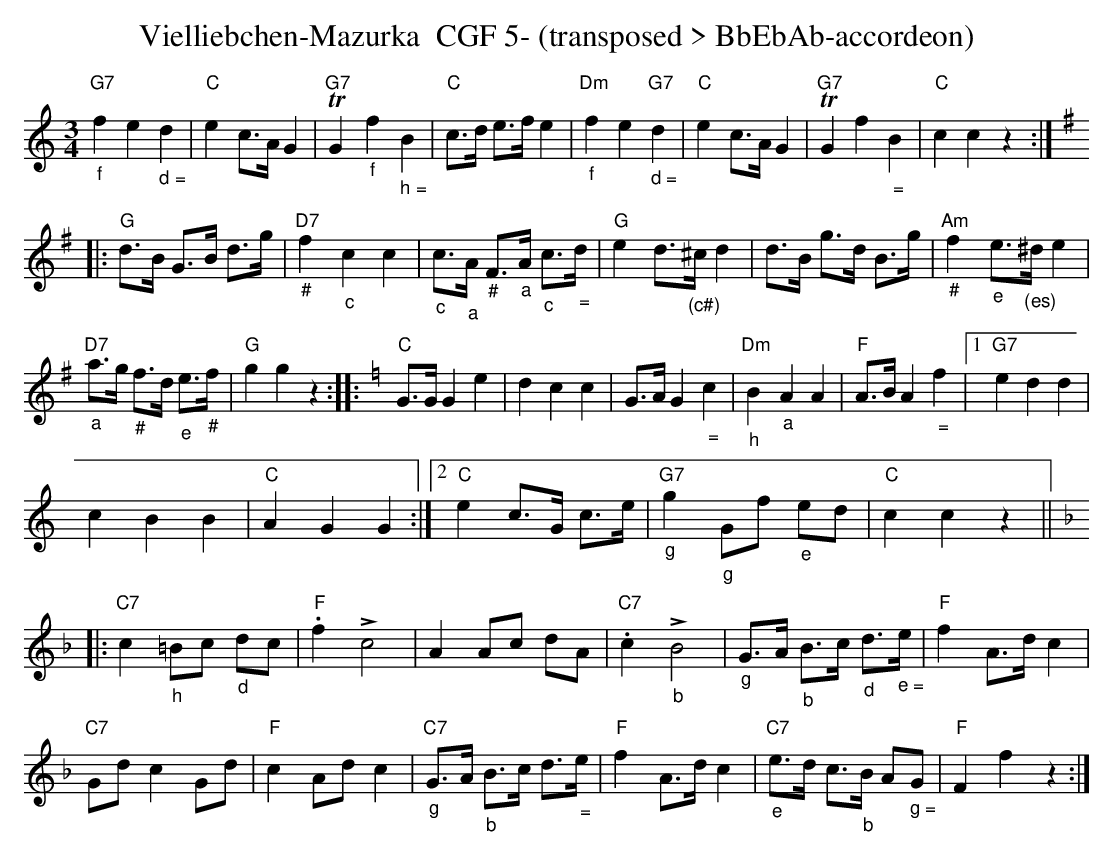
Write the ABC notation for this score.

X:1
T:Vielliebchen-Mazurka  CGF 5- (transposed > BbEbAb-accordeon)
M:3/4
L:1/8
K:Cmaj  transpose=3   %%MIDI gchordon
"G7""_f"f2e2"_ d ="d2 | "C"e2c>AG2 | "G7"TG2"_f"f2"_ h ="B2 | "C"c>d e>fe2 | "Dm""_f"f2e2"G7""_ d ="d2 | "C"e2c>AG2 | "G7"TG2f2"_ ="B2 | "C"c2c2z2 :: [K:Gmaj]
"G"d>B G>B d>g | "D7""_#"f2"_c"c2c2 | "_c"c>"_a"A "_#"F>"_a"A "_c"c>"_ ="d | "G"e2d>"_(c#)"^c d2 | d>B g>d B>g | "Am""_#"f2"_e"e>"_(es)"^de2 |
 "D7""_a"a>g "_#"f>d "_e"e>"_#"f | "G"g2g2z2 :: [K:Cmaj]"C"G>GG2e2 | d2c2c2 | G>AG2"_ ="c2 | "Dm""_h"B2"_a"A2A2 | "F"A>BA2"_ ="f2 |1 "G7"e2d2d2 |
 c2B2B2 | "C"A2G2G2 :|2 "C"e2 c>G c>e | "G7""_g"g2"_g"Gf "_e"ed | "C"c2c2z2 ||
|: [K:Fmaj] "C7"c2"_h"=Bc "_d"dc | "F".f2!>!c4 | A2Ac dA | "C7".c2!>!"_b"B4 | "_g"G>A "_b"B>c "_d"d>"_ e ="e | "F"f2 A>dc2 |
 "C7"Gdc2Gd | "F"c2Adc2 | "C7""_g"G>A "_b"B>c d>"_ ="e | "F"f2A>dc2 | "C7""_e"e>d c>"_b"B A"_ g ="G | "F"F2f2z2 :|
